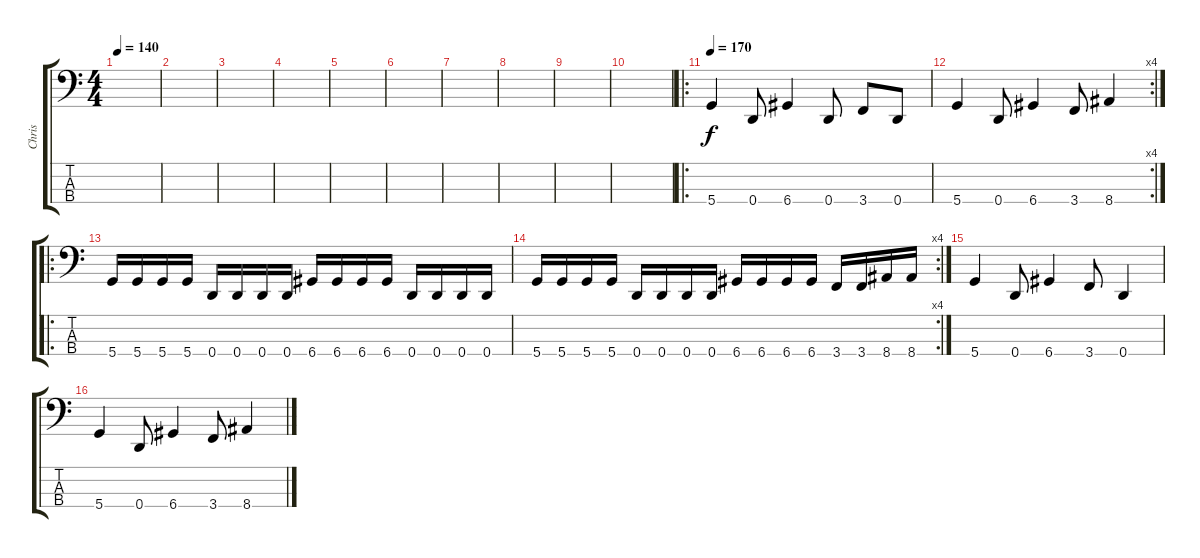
\track ("Chris" "Chris") {instrument electricbasspick}
\staff {score tabs}
\tuning (G2 D2 A1 D1) {hide}
\ts (4 4)
\tempo 140
\clef f4
\ks c
|
|
|
|
|
|
|
|
|
|
\ro
\tempo 170
5.4.4 0.4.8 6.4.4 0.4.8 3.4.8 0.4.8 |
\rc 4
5.4.4 0.4.8 6.4.4 3.4.8 8.4.4 |
\ro
5.4.16 5.4.16 5.4.16 5.4.16 0.4.16 0.4.16 0.4.16 0.4.16 6.4.16 6.4.16 6.4.16 6.4.16 0.4.16 0.4.16 0.4.16 0.4.16 |
\rc 4
5.4.16 5.4.16 5.4.16 5.4.16 0.4.16 0.4.16 0.4.16 0.4.16 6.4.16 6.4.16 6.4.16 6.4.16 3.4.16 3.4.16 8.4.16 8.4.16 |
5.4.4{instrument synthbass2} 0.4.8 6.4.4 3.4.8 0.4.4 |
5.4.4 0.4.8 6.4.4 3.4.8 8.4.4
